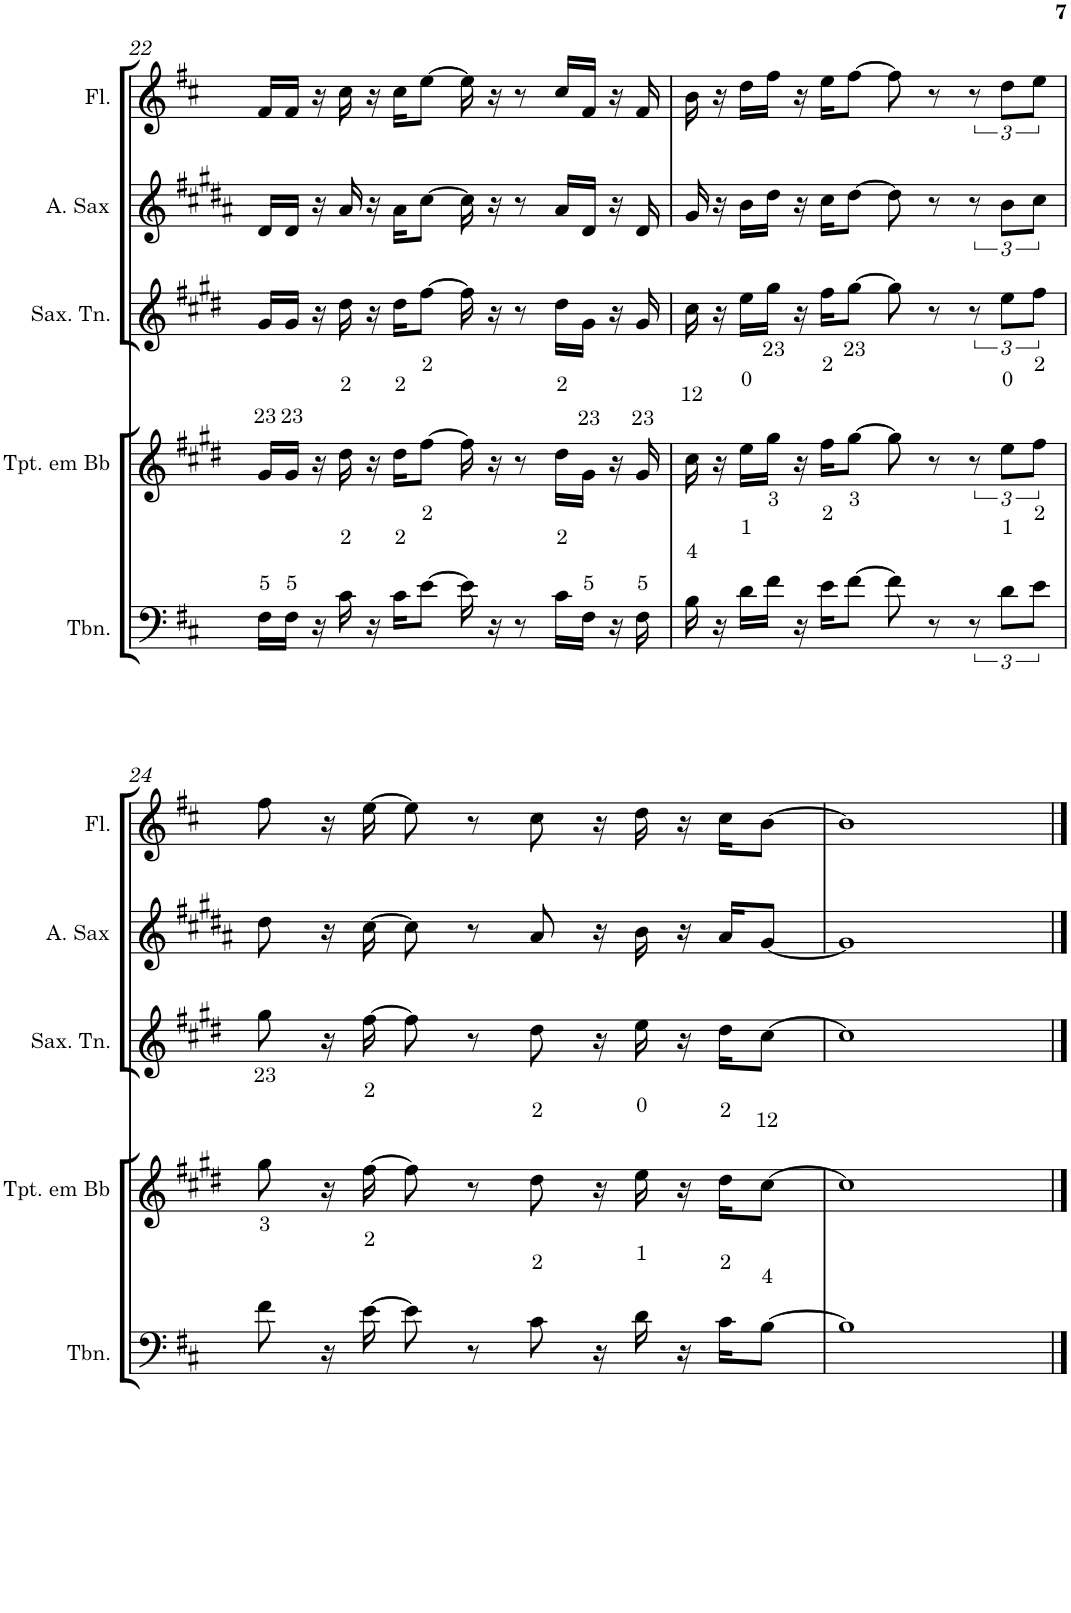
**kern	**kern	**kern	**kern	**kern
*part5	*part4	*part3	*part2	*part1
*staff5	*staff4	*staff3	*staff2	*staff1
*I"Trombone	*I"Trompete em Bb	*I"Saxofone Tenor	*I"Alto Saxophone	*I"Flauta
*I'Tbn.	*I'Tpt. em Bb	*I'Sax. Tn.	*I'A. Sax	*I'Fl.
!!LO:PB:g=z
*clefF4	*clefG2	*clefG2	*clefG2	*clefG2
*	*Trd1c2	*Trd8c14	*Trd5c9	*
*k[f#c#]	*k[f#c#g#d#]	*k[f#c#g#d#]	*k[f#c#g#d#a#]	*k[f#c#]
*M4/4	*M4/4	*M4/4	*M4/4	*M4/4
=22	=22	=22	=22	=22
16F#\LL	16g#/LL	16g#/LL	16d#/LL	16f#/LL
16F#\JJ	16g#/JJ	16g#/JJ	16d#/JJ	16f#/JJ
16r	16r	16r	16r	16r
16c#\	16dd#\	16dd#\	16a#/	16cc#\
16r	16r	16r	16r	16r
16c#\KL	16dd#\KL	16dd#\KL	16a#\KL	16cc#\KL
[8e\J	[8ff#\J	[8ff#\J	[8cc#\J	[8ee\J
16e\]	16ff#\]	16ff#\]	16cc#\]	16ee\]
16r	16r	16r	16r	16r
8r	8r	8r	8r	8r
16c#\LL	16dd#\LL	16dd#\LL	16a#/LL	16cc#/LL
16F#\JJ	16g#\JJ	16g#\JJ	16d#/JJ	16f#/JJ
16r	16r	16r	16r	16r
16F#\	16g#/	16g#/	16d#/	16f#/
=23	=23	=23	=23	=23
16B\	16cc#\	16cc#\	16g#/	16b\
16r	16r	16r	16r	16r
16d\LL	16ee\LL	16ee\LL	16b\LL	16dd\LL
16f#\JJ	16gg#\JJ	16gg#\JJ	16dd#\JJ	16ff#\JJ
16r	16r	16r	16r	16r
16e\KL	16ff#\KL	16ff#\KL	16cc#\KL	16ee\KL
[8f#\J	[8gg#\J	[8gg#\J	[8dd#\J	[8ff#\J
8f#\]	8gg#\]	8gg#\]	8dd#\]	8ff#\]
8r	8r	8r	8r	8r
12r	12r	12r	12r	12r
12d\L	12ee\L	12ee\L	12b\L	12dd\L
12e\J	12ff#\J	12ff#\J	12cc#\J	12ee\J
!!LO:LB:g=z
=24	=24	=24	=24	=24
8f#\	8gg#\	8gg#\	8dd#\	8ff#\
16r	16r	16r	16r	16r
[16e\	[16ff#\	[16ff#\	[16cc#\	[16ee\
8e\]	8ff#\]	8ff#\]	8cc#\]	8ee\]
8r	8r	8r	8r	8r
8c#\	8dd#\	8dd#\	8a#/	8cc#\
16r	16r	16r	16r	16r
16d\	16ee\	16ee\	16b\	16dd\
16r	16r	16r	16r	16r
16c#\KL	16dd#\KL	16dd#\KL	16a#/KL	16cc#\KL
[8B\J	[8cc#\J	[8cc#\J	[8g#/J	[8b\J
=25	=25	=25	=25	=25
1B]	1cc#]	1cc#]	1g#]	1b]
==	==	==	==	==
*-	*-	*-	*-	*-
